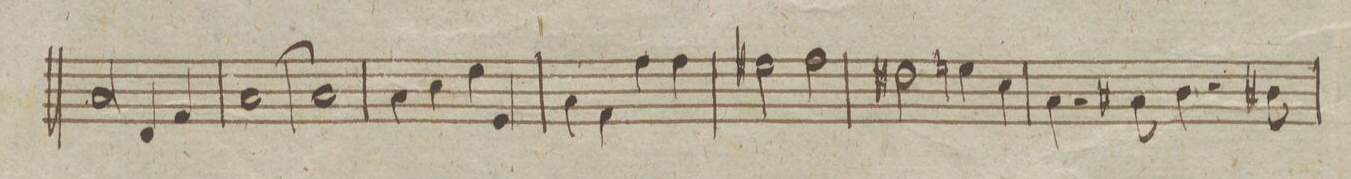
**kern	**dynam
*I"Serpente	*
*clefF4	*
*k[]	*
*met(c|)	*
*M2/2	*
2C/	.
4FF/	.
4AA/	.
=196	=196
[>1C/	.
=197	=197
1C/]	.
=198	=198
4C\	.
4E\	.
4G\	.
4GG/	.
=199	=199
4C\	.
4AA\	.
4A\	.
4A\	.
=200	=200
2G#X\	.
2A\	.
=201	=201
2F#X\	.
4Gn\	.
4E\	.
=202	=202
4.C\	.
8C#X\	.
4.D\	.
8D#X\	.
=203	=203
*-	*-
